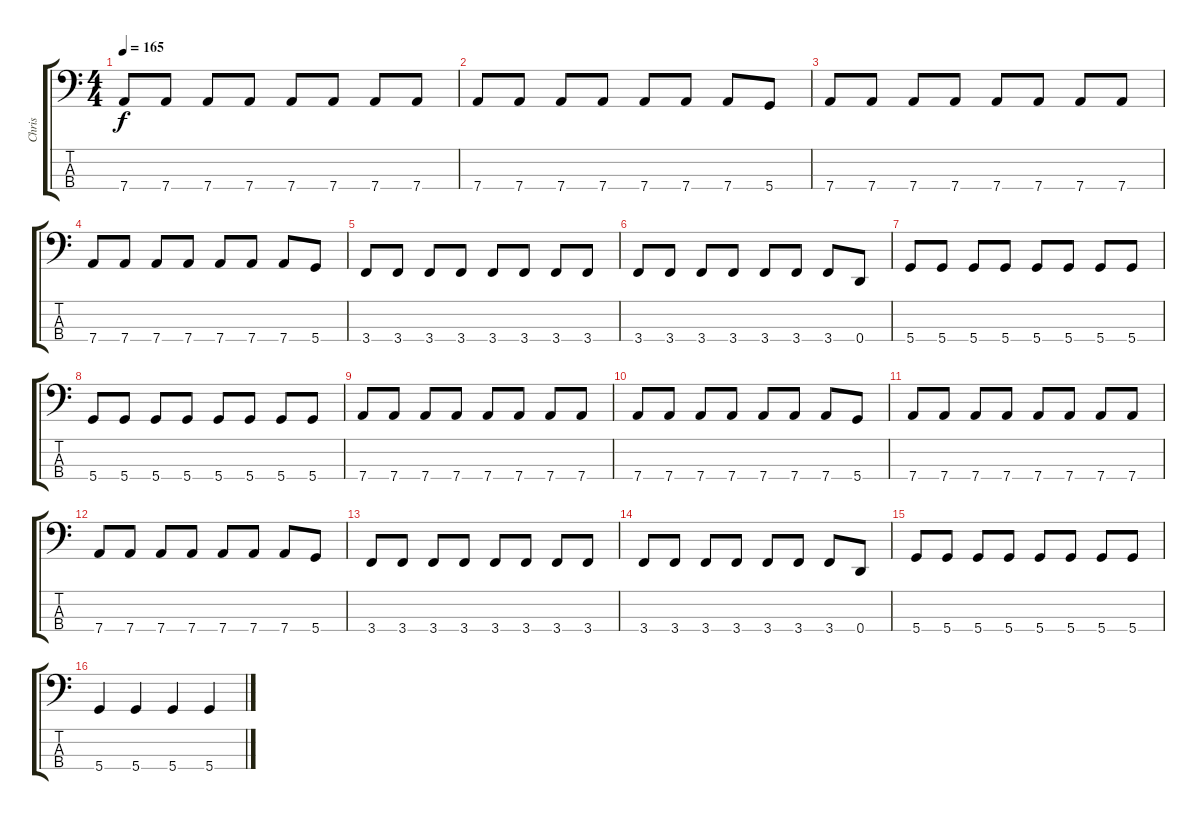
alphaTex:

\track ("Chris" "Chris") {instrument electricbassfinger}
\staff {score tabs}
\tuning (F2 C2 G1 D1) {hide}
\ts (4 4)
\tempo 165
\clef f4
\ks c
7.4.8{dy f} 7.4.8 7.4.8 7.4.8 7.4.8 7.4.8 7.4.8 7.4.8 |
7.4.8 7.4.8 7.4.8 7.4.8 7.4.8 7.4.8 7.4.8 5.4.8 |
7.4.8 7.4.8 7.4.8 7.4.8 7.4.8 7.4.8 7.4.8 7.4.8 |
7.4.8 7.4.8 7.4.8 7.4.8 7.4.8 7.4.8 7.4.8 5.4.8 |
3.4.8 3.4.8 3.4.8 3.4.8 3.4.8 3.4.8 3.4.8 3.4.8 |
3.4.8 3.4.8 3.4.8 3.4.8 3.4.8 3.4.8 3.4.8 0.4.8 |
5.4.8 5.4.8 5.4.8 5.4.8 5.4.8 5.4.8 5.4.8 5.4.8 |
5.4.8 5.4.8 5.4.8 5.4.8 5.4.8 5.4.8 5.4.8 5.4.8 |
7.4.8 7.4.8 7.4.8 7.4.8 7.4.8 7.4.8 7.4.8 7.4.8 |
7.4.8 7.4.8 7.4.8 7.4.8 7.4.8 7.4.8 7.4.8 5.4.8 |
7.4.8 7.4.8 7.4.8 7.4.8 7.4.8 7.4.8 7.4.8 7.4.8 |
7.4.8 7.4.8 7.4.8 7.4.8 7.4.8 7.4.8 7.4.8 5.4.8 |
3.4.8 3.4.8 3.4.8 3.4.8 3.4.8 3.4.8 3.4.8 3.4.8 |
3.4.8 3.4.8 3.4.8 3.4.8 3.4.8 3.4.8 3.4.8 0.4.8 |
5.4.8 5.4.8 5.4.8 5.4.8 5.4.8 5.4.8 5.4.8 5.4.8 |
5.4.4 5.4.4 5.4.4 5.4.4
